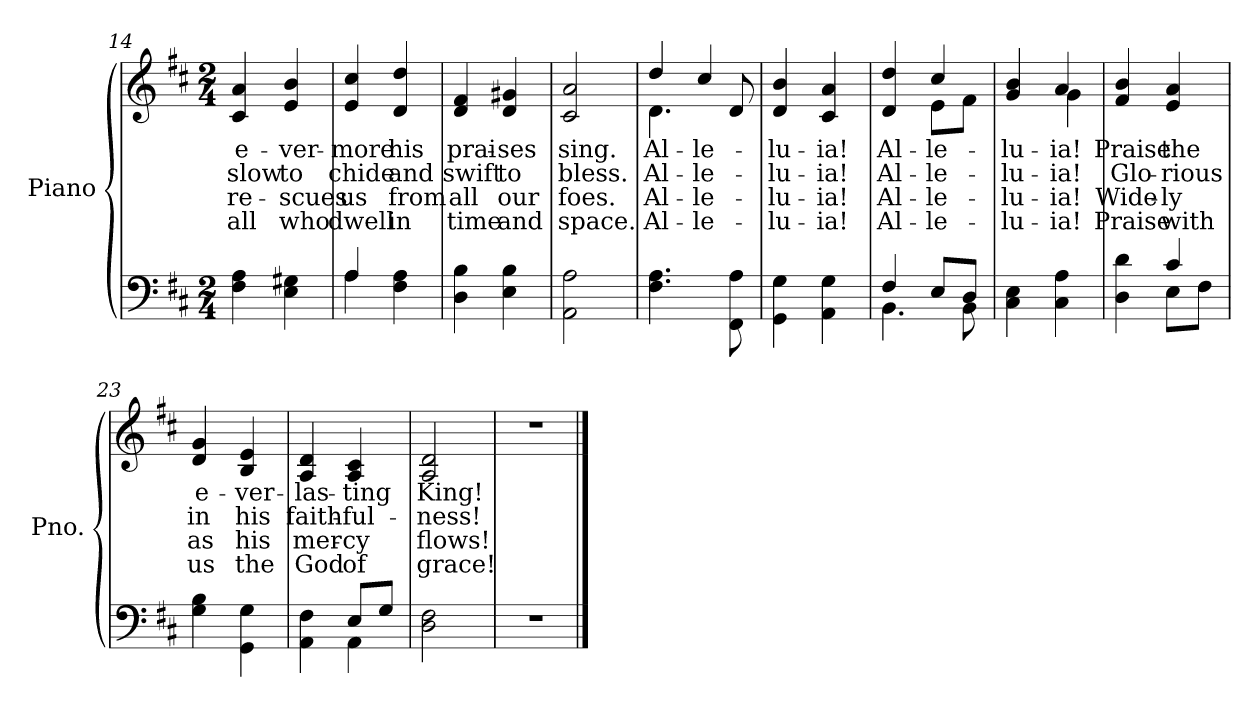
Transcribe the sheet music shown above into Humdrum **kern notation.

**kern	**kern	**text	**text	**text	**text
*part2	*part1	*part1	*part1	*part1	*part1
*staff2	*staff1	*staff1	*staff1	*staff1	*staff1
*I"Piano	*I"Piano	*	*	*	*
*I'Pno.	*I'Pno.	*	*	*	*
*clefF4	*clefG2	*	*	*	*
*k[f#c#]	*k[f#c#]	*	*	*	*
*D:	*D:	*	*	*	*
*M2/4	*M2/4	*	*	*	*
=14	=14	=14	=14	=14	=14
!	!	!LO:LY:b:color=#000000	!LO:LY:b:color=#000000	!LO:LY:b:color=#000000	!LO:LY:b:color=#000000
4F#i\ 4Ai	4c#i/ 4ai	e-	slow	re-	-all
!	!	!LO:LY:b:color=#000000	!LO:LY:b:color=#000000	!LO:LY:b:color=#000000	!LO:LY:b:color=#000000
4Ei\ 4G#Xi	4ei/ 4bi	-ver-	to	scues	who
!!LO:LB:g=z
=15	=15	=15	=15	=15	=15
*^	*	*	*	*	*
!	!	!	!LO:LY:b:color=#000000	!LO:LY:b:color=#000000	!LO:LY:b:color=#000000	!LO:LY:b:color=#000000
4Ai/	4Ai\	4ei/ 4cc#i	-more	chide	us	dwell
!	!	!	!LO:LY:b:color=#000000	!LO:LY:b:color=#000000	!LO:LY:b:color=#000000	!LO:LY:b:color=#000000
4F#i\ 4Ai	4ryy	4di/ 4ddi	his	and	from	in
*v	*v	*	*	*	*	*
=16	=16	=16	=16	=16	=16
*^	*	*	*	*	*
!	!	!	!LO:LY:b:color=#000000	!LO:LY:b:color=#000000	!LO:LY:b:color=#000000	!LO:LY:b:color=#000000
*v	*v	*	*	*	*	*
4Di\ 4Bi	4di/ 4f#i	prai-	swift	all	time
!	!	!LO:LY:b:color=#000000	!LO:LY:b:color=#000000	!LO:LY:b:color=#000000	!LO:LY:b:color=#000000
4Ei\ 4Bi	4di/ 4g#Xi	-ses	to	our	and
=17	=17	=17	=17	=17	=17
!	!	!LO:LY:b:color=#000000	!LO:LY:b:color=#000000	!LO:LY:b:color=#000000	!LO:LY:b:color=#000000
2AAi\ 2Ai	2c#i/ 2ai	sing.	bless.	foes.	space.
=18	=18	=18	=18	=18	=18
!	!	!LO:LY:b:color=#000000	!LO:LY:b:color=#000000	!LO:LY:b:color=#000000	!LO:LY:b:color=#000000
*	*^	*	*	*	*
4.F#i\ 4.Ai	4ddi/	4.di\	Al-	Al-	Al-	-Al-
!	!	!	!LO:LY:b:color=#000000	!LO:LY:b:color=#000000	!LO:LY:b:color=#000000	!LO:LY:b:color=#000000
.	4cc#i/	.	-le-	-le-	-le-	-le-
8FF#i\ 8Ai	.	8di/	.	.	.	.
*	*v	*v	*	*	*	*
=19	=19	=19	=19	=19	=19
*	*^	*	*	*	*
!	!	!	!LO:LY:b:color=#000000	!LO:LY:b:color=#000000	!LO:LY:b:color=#000000	!LO:LY:b:color=#000000
*	*v	*v	*	*	*	*
4GGi\ 4Gi	4di/ 4bi	-lu-	-lu-	-lu-	-lu-
!	!	!LO:LY:b:color=#000000	!LO:LY:b:color=#000000	!LO:LY:b:color=#000000	!LO:LY:b:color=#000000
4AAi\ 4Gi	4c#i/ 4ai	-ia!	-ia!	-ia!	ia!
=20	=20	=20	=20	=20	=20
*^	*	*	*	*	*
!	!	!	!LO:LY:b:color=#000000	!LO:LY:b:color=#000000	!LO:LY:b:color=#000000	!LO:LY:b:color=#000000
*	*	*^	*	*	*	*
4F#i/	4.BBi\	4di/ 4ddi	4ryy	Al-	Al-	Al-	-Al-
!	!	!	!	!LO:LY:b:color=#000000	!LO:LY:b:color=#000000	!LO:LY:b:color=#000000	!LO:LY:b:color=#000000
8Ei/L	.	4cc#i/	8ei\L	-le-	-le-	-le-	-le-
8Di/J	8BBi\	.	8f#i\J	.	.	.	.
*v	*v	*	*	*	*	*	*
!!LO:LB:g=z	!!
=21	=21	=21	=21	=21	=21	=21
*^	*	*	*	*	*	*
!	!	!	!	!LO:LY:b:color=#000000	!LO:LY:b:color=#000000	!LO:LY:b:color=#000000	!LO:LY:b:color=#000000
*v	*v	*	*	*	*	*	*
4C#i\ 4Ei	4gi/ 4bi	4ryy	-lu-	-lu-	-lu-	-lu-
!	!	!	!LO:LY:b:color=#000000	!LO:LY:b:color=#000000	!LO:LY:b:color=#000000	!LO:LY:b:color=#000000
4C#i\ 4Ai	4ai/	4gi\	-ia!	-ia!	-ia!	ia!
*	*v	*v	*	*	*	*
=22	=22	=22	=22	=22	=22
*^	*	*	*	*	*
*	*	*^	*	*	*	*
!	!	!	!	!LO:LY:b:color=#000000	!LO:LY:b:color=#000000	!LO:LY:b:color=#000000	!LO:LY:b:color=#000000
*	*	*v	*v	*	*	*	*
4Di\ 4di	4ryy	4f#i/ 4bi	Praise	Glo-	Wide-	-Praise
!	!	!	!LO:LY:b:color=#000000	!LO:LY:b:color=#000000	!LO:LY:b:color=#000000	!LO:LY:b:color=#000000
4c#i/	8Ei\L	4ei/ 4ai	the	-rious	ly	with
.	8F#i\J	.	.	.	.	.
*v	*v	*	*	*	*	*
=23	=23	=23	=23	=23	=23
*^	*	*	*	*	*
!	!	!	!LO:LY:b:color=#000000	!LO:LY:b:color=#000000	!LO:LY:b:color=#000000	!LO:LY:b:color=#000000
*v	*v	*	*	*	*	*
4Gi\ 4Bi	4di/ 4gi	e-	in	as	us
!	!	!LO:LY:b:color=#000000	!LO:LY:b:color=#000000	!LO:LY:b:color=#000000	!LO:LY:b:color=#000000
4GGi\ 4Gi	4Bi/ 4ei	-ver-	his	his	the
=24	=24	=24	=24	=24	=24
*^	*	*	*	*	*
!	!	!	!LO:LY:b:color=#000000	!LO:LY:b:color=#000000	!LO:LY:b:color=#000000	!LO:LY:b:color=#000000
4AAi\ 4F#i	4ryy	4Ai/ 4di	-las-	faith-	mer-	-God
!	!	!	!LO:LY:b:color=#000000	!LO:LY:b:color=#000000	!LO:LY:b:color=#000000	!LO:LY:b:color=#000000
8Ei/L	4AAi\	4Ai/ 4c#i	-ting	-ful-	cy	of
8Gi/J	.	.	.	.	.	.
*v	*v	*	*	*	*	*
=25	=25	=25	=25	=25	=25
!	!	!LO:LY:b:color=#000000	!LO:LY:b:color=#000000	!LO:LY:b:color=#000000	!LO:LY:b:color=#000000
2Di\ 2F#i	2Ai/ 2di	King!	-ness!	flows!	grace!
=26	=26	=26	=26	=26	=26
!LO:N:vis=1	!LO:N:vis=1	!	!	!	!
2r	2r	.	.	.	.
==	==	==	==	==	==
*-	*-	*-	*-	*-	*-
